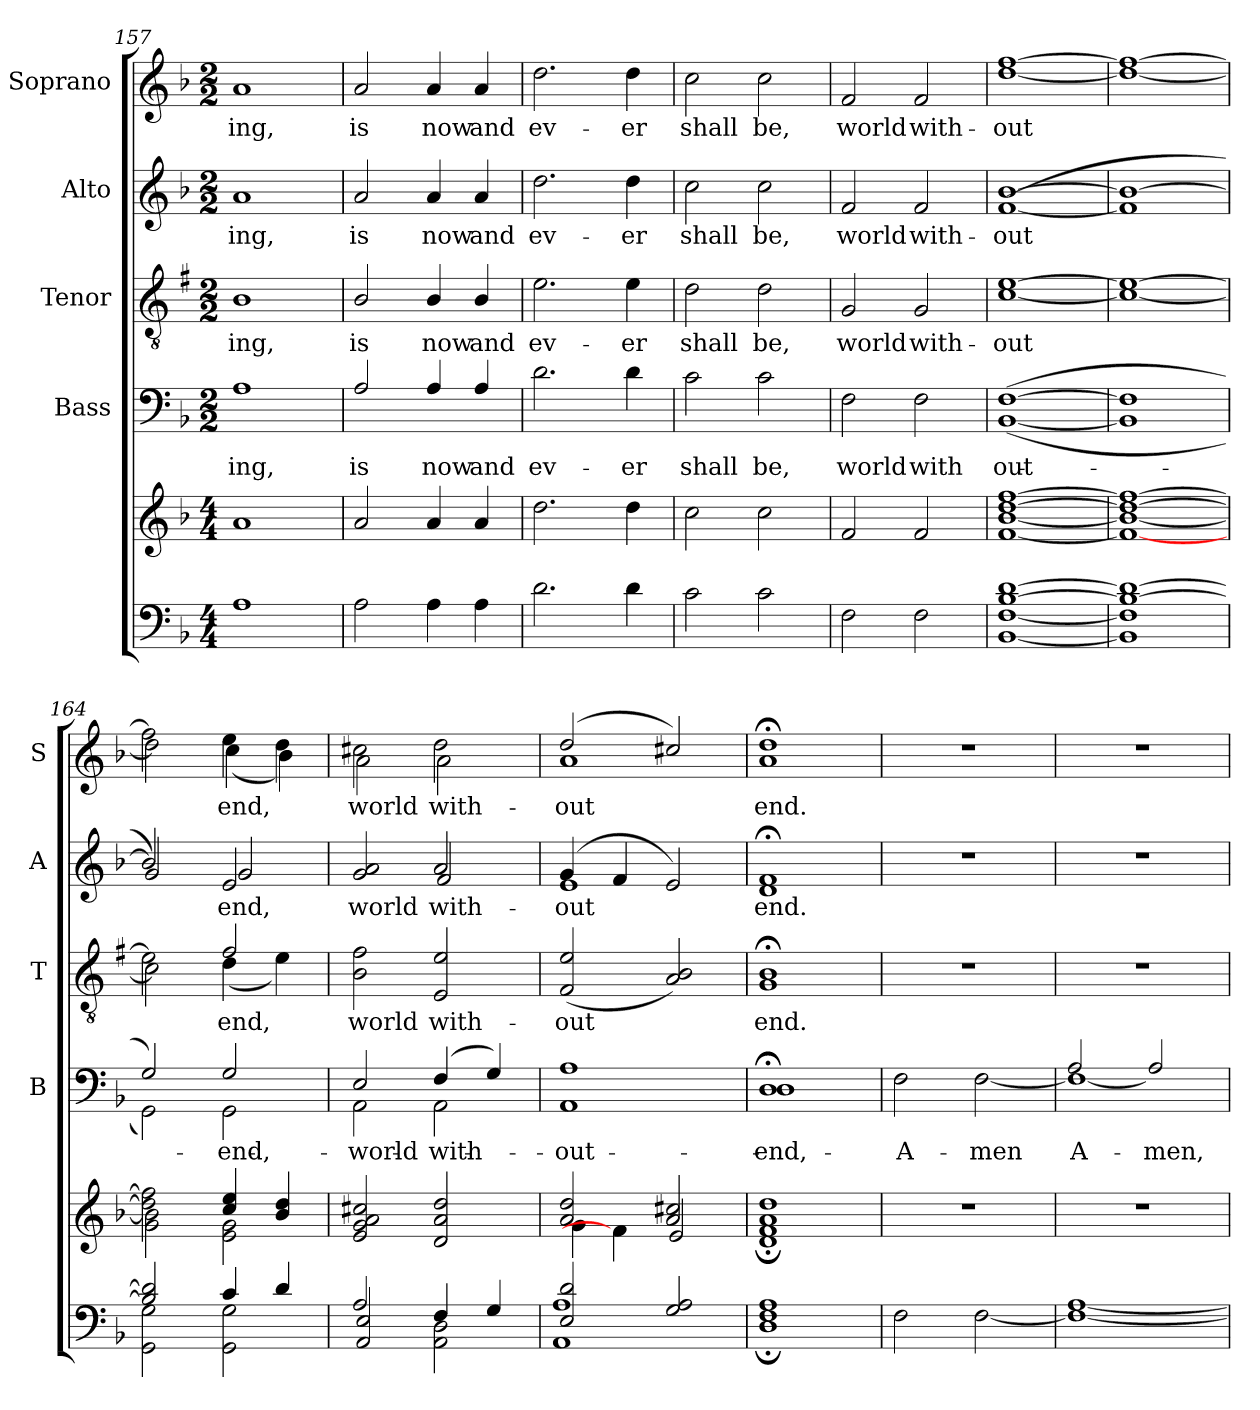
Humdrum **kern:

**kern	**kern	**kern	**text	**kern	**text	**kern	**text	**kern	**text
*part6	*part5	*part4	*part4	*part3	*part3	*part2	*part2	*part1	*part1
*staff6	*staff5	*staff4	*staff4	*staff3	*staff3	*staff2	*staff2	*staff1	*staff1
*	*	*I"Bass	*	*I"Tenor	*	*I"Alto	*	*I"Soprano	*
*	*	*I'B	*	*I'T	*	*I'A	*	*I'S	*
*clefF4	*clefG2	*clefF4	*	*clefGv2	*	*clefG2	*	*clefG2	*
*	*	*	*	*ITrd1c2	*	*	*	*	*
*k[b-]	*k[b-]	*k[b-]	*	*k[b-]	*	*k[b-]	*	*k[b-]	*
*F:	*F:	*F:	*	*F:	*	*F:	*	*F:	*
*M4/4	*M4/4	*M2/2	*	*M2/2	*	*M2/2	*	*M2/2	*
=157	=157	=157	=157	=157	=157	=157	=157	=157	=157
!	!	!	!LO:LY:b	!	!LO:LY:b	!	!LO:LY:b	!	!LO:LY:b
1A	1a	1A	-ing,	1A	-ing,	1a	-ing,	1a	-ing,
=158	=158	=158	=158	=158	=158	=158	=158	=158	=158
!	!	!	!LO:LY:b	!	!LO:LY:b	!	!LO:LY:b	!	!LO:LY:b
2A\	2a/	2A/	is	2A/	is	2a/	is	2a/	is
!	!	!	!LO:LY:b	!	!LO:LY:b	!	!LO:LY:b	!	!LO:LY:b
4A\	4a/	4A/	now	4A/	now	4a/	now	4a/	now
!	!	!	!LO:LY:b	!	!LO:LY:b	!	!LO:LY:b	!	!LO:LY:b
4A\	4a/	4A/	and	4A/	and	4a/	and	4a/	and
=159	=159	=159	=159	=159	=159	=159	=159	=159	=159
!	!	!	!LO:LY:b	!	!LO:LY:b	!	!LO:LY:b	!	!LO:LY:b
2.d\	2.dd\	2.d\	ev-	2.d\	ev-	2.dd\	ev-	2.dd\	ev-
!	!	!	!LO:LY:b	!	!LO:LY:b	!	!LO:LY:b	!	!LO:LY:b
4d\	4dd\	4d\	-er	4d\	-er	4dd\	-er	4dd\	-er
=160	=160	=160	=160	=160	=160	=160	=160	=160	=160
!	!	!	!LO:LY:b	!	!LO:LY:b	!	!LO:LY:b	!	!LO:LY:b
2c\	2cc\	2c\	shall	2c\	shall	2cc\	shall	2cc\	shall
!	!	!	!LO:LY:b	!	!LO:LY:b	!	!LO:LY:b	!	!LO:LY:b
2c\	2cc\	2c\	be,	2c\	be,	2cc\	be,	2cc\	be,
!!LO:PB:g=z
=161	=161	=161	=161	=161	=161	=161	=161	=161	=161
*	*	*^	*	*	*	*	*	*	*
!	!	!	!	!LO:LY:b	!	!LO:LY:b	!	!LO:LY:b	!	!LO:LY:b
2F\	2f/	1ryy	2F\	world	2F/	world	2f/	world	2f/	world
!	!	!	!	!LO:LY:b	!	!LO:LY:b	!	!LO:LY:b	!	!LO:LY:b
2F\	2f/	.	2F\	with-	2F/	with-	2f/	with-	2f/	with-
=162	=162	=162	=162	=162	=162	=162	=162	=162	=162	=162
*^	*^	*	*	*	*	*	*	*	*	*
!	!	!	!	!	!	!LO:LY:b	!	!LO:LY:b	!	!LO:LY:b	!	!LO:LY:b
*	*	*	*	*	*	*	*^	*	*^	*	*^	*
[1B- [1d	[1BB- [1F	[1dd [1ff	[1f [1b-	(>[1F	(<[1BB-	-out	[1d	[1B-	-out	[1b-	(<[1f	-out	[1ff	[1dd	-out
=163	=163	=163	=163	=163	=163	=163	=163	=163	=163	=163	=163	=163	=163	=163	=163
1B-_ 1d_	1BB-] 1F]	1dd_ 1ff_	1f_ 1b-_	1F]	1BB-]	.	1d_	1B-_	.	1b-_	1f]	.	1ff_	1dd_	.
=164	=164	=164	=164	=164	=164	=164	=164	=164	=164	=164	=164	=164	=164	=164	=164
2B-/] 2d/]	2GG\ 2G\	2dd\] 2ff\]	2g\ 2b-\]	2G/)	2GG\)	.	2d\]	2B-\]	.	2b-/]	2g/)	.	2ff\]	2dd\]	.
!	!	!	!	!	!	!LO:LY:b	!	!	!LO:LY:b	!	!	!LO:LY:b	!	!	!LO:LY:b
4c/	2GG\ 2G\	4cc/ 4ee/	2e\ 2g\	2G/	2GG\	end,	2e/	(<4c\	end,	2e/	2g/	end,	4ee\	(<4cc\	end,
4d/	.	4b-/ 4dd/	.	.	.	.	.	4d\)	.	.	.	.	4dd\	4b-\)	.
*	*	*v	*v	*	*	*	*	*	*	*	*	*	*	*	*
=165	=165	=165	=165	=165	=165	=165	=165	=165	=165	=165	=165	=165	=165	=165
!	!	!	!	!	!LO:LY:b	!	!	!LO:LY:b	!	!	!LO:LY:b	!	!	!LO:LY:b
*	*	*	*	*	*	*v	*v	*	*	*	*	*	*	*
2A/	2AA/ 2E/	2e/ 2g/ 2a/ 2cc#X/	2E/	2AA\	world	2A\ 2e\	world	2g/ 2a/	2ryy	world	2cc#X\	2a\	world
!	!	!	!	!	!LO:LY:b	!	!LO:LY:b	!	!	!LO:LY:b	!	!	!LO:LY:b
2AA\ 2D\	4F/	2d/ 2a/ 2dd/	(>4F/	2AA\	with-	2D/ 2d/	with-	2a/	2f/	with-	2dd\	2a\	with-
.	4G/	.	4G/)	.	.	.	.	.	.	.	.	.	.
=166	=166	=166	=166	=166	=166	=166	=166	=166	=166	=166	=166	=166	=166
*	*	*^	*	*	*	*	*	*	*	*	*	*	*
!	!	!	!	!	!	!LO:LY:b	!	!LO:LY:b	!	!	!LO:LY:b	!	!	!LO:LY:b
2E/ 2d/	1AA 1A	2a/ 2dd/	4g\	1A	1AA	-out	(<2E/ 2d/	-out	(>4g/	1e	-out	(>2dd/	1a	-out
.	.	.	4f\]	.	.	.	.	.	4f/	.	.	.	.	.
2G/ 2A/	.	2a/ 2cc#X/	2e/	.	.	.	2G/ 2A/)	.	2e/)	.	.	2cc#X/)	.	.
=167	=167	=167	=167	=167	=167	=167	=167	=167	=167	=167	=167	=167	=167	=167
!	!	!	!	!	!	!LO:LY:b	!	!LO:LY:b	!	!	!LO:LY:b	!	!	!LO:LY:b
1F 1A	1D;<	1a 1dd	1d;< 1f;<	1D;<	1D	end,	1F; 1A;	end.	1f;<	1d	end.	1dd;	1a	end.
=168	=168	=168	=168	=168	=168	=168	=168	=168	=168	=168	=168	=168	=168	=168
!	!	!	!	!	!	!LO:LY:b	!	!	!	!	!	!	!	!
*	*	*	*	*	*	*	*	*	*v	*v	*	*	*	*
*	*	*v	*v	*	*	*	*	*	*	*	*v	*v	*
1ryy	2F\	1r	1ryy	2F\	A-	1r	.	1r	.	1r	.
!	!	!	!	!	!LO:LY:b	!	!	!	!	!	!
.	[2F\	.	.	[2F\	-men	.	.	.	.	.	.
=169	=169	=169	=169	=169	=169	=169	=169	=169	=169	=169	=169
!	!	!	!	!	!LO:LY:b	!	!	!	!	!	!
1ryy	1F_ [1A	1r	2A/	1F_	A-	1r	.	1r	.	1r	.
!	!	!	!	!	!LO:LY:b	!	!	!	!	!	!
.	.	.	[2A/	.	-men,	.	.	.	.	.	.
*v	*v	*	*v	*v	*	*	*	*	*	*	*
=	=	=	=	=	=	=	=	=	=
*-	*-	*-	*-	*-	*-	*-	*-	*-	*-
